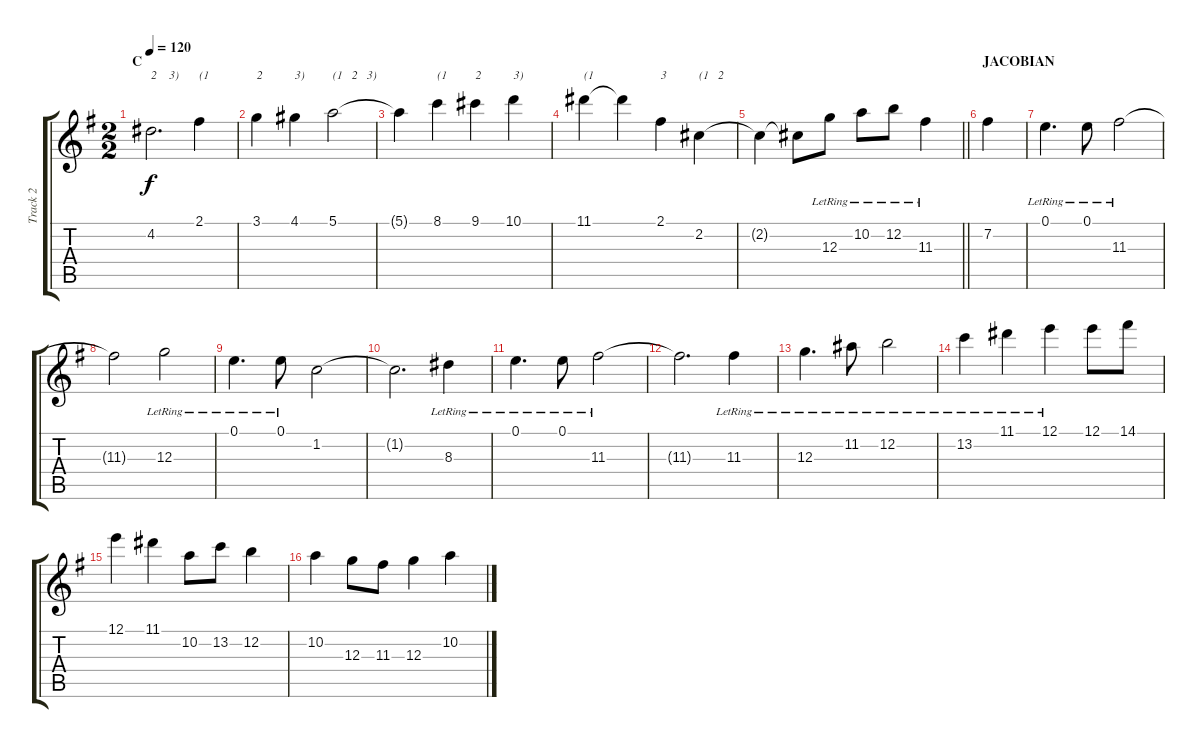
\track ("Track 2" "Track 2") {instrument acousticguitarnylon}
\staff {score tabs}
\tuning (E4 B3 G3 D3 A2 E2) {hide}
\ts (2 2)
\section ("" "C")
\tempo 120
\clef g2
\ks eminor
4.2{t}.2{d txt "2    3)" dy f} 2.1.4{txt "(1"} |
3.1.4{txt "2"} 4.1.4{txt "3)"} 5.1.2{txt "(1   2   3)"} |
5.1{t}.4 8.1.4{txt "(1"} 9.1.4{txt "2"} 10.1.4{txt "3)"} |
11.1.4{txt "(1"} 11.1{t}.4 2.1.4{txt "3"} 2.2.4{txt "(1   2"} |
\barLineRight lightlight
2.2{t}.4 2.2{t}.8 12.3{lr}.8 10.2{lr}.8 12.2{lr}.8 11.3{lr}.4 |
\section ("" "JACOBIAN")
7.2.4 |
0.1{lr}.4{d} 0.1{lr}.8 11.3{lr}.2 |
11.3{t}.2 12.3{lr}.2 |
0.1{lr}.4{d} 0.1{lr}.8 1.2.2 |
1.2{t}.2{d} 8.3{lr}.4 |
0.1{lr}.4{d} 0.1{lr}.8 11.3{lr}.2 |
11.3{t}.2{d} 11.3{lr}.4 |
12.3{lr}.4{d} 11.2{lr}.8 12.2{lr}.2 |
13.2{lr}.4 11.1{lr}.4 12.1{lr}.4 12.1.8 14.1.8 |
12.1.4 11.1.4 10.2.8 13.2.8 12.2.4 |
10.2.4 12.3.8 11.3.8 12.3.4 10.2.4
